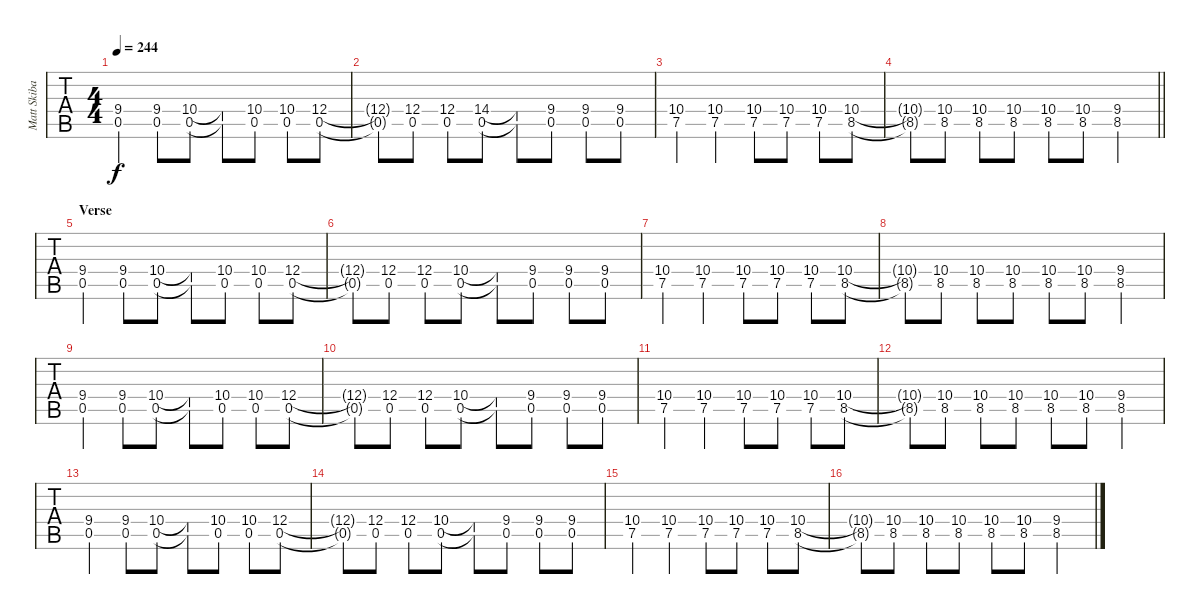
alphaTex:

\track ("Matt Skiba - Guitar" "Matt Skiba") {instrument distortionguitar}
\staff {tabs}
\tuning (E4 B3 G3 D3 A2 E2) {hide}
\ts (4 4)
\tempo 244
\clef g2
\ks c
(9.4 0.5).4{dy f} (9.4 0.5).8 (10.4 0.5).8 (10.4{t} 0.5{t}).8 (10.4 0.5).8 (10.4 0.5).8 (12.4 0.5).8 |
(12.4{t} 0.5{t}).8 (12.4 0.5).8 (12.4 0.5).8 (14.4 0.5).8 (14.4{t} 0.5{t}).8 (9.4 0.5).8 (9.4 0.5).8 (9.4 0.5).8 |
(10.4 7.5).4 (10.4 7.5).4 (10.4 7.5).8 (10.4 7.5).8 (10.4 7.5).8 (10.4 8.5).8 |
\barLineRight lightlight
(10.4{t} 8.5{t}).8 (10.4 8.5).8 (10.4 8.5).8 (10.4 8.5).8 (10.4 8.5).8 (10.4 8.5).8 (9.4 8.5).4 |
\section ("" "Verse")
(9.4 0.5).4 (9.4 0.5).8 (10.4 0.5).8 (10.4{t} 0.5{t}).8 (10.4 0.5).8 (10.4 0.5).8 (12.4 0.5).8 |
(12.4{t} 0.5{t}).8 (12.4 0.5).8 (12.4 0.5).8 (10.4 0.5).8 (10.4{t} 0.5{t}).8 (9.4 0.5).8 (9.4 0.5).8 (9.4 0.5).8 |
(10.4 7.5).4 (10.4 7.5).4 (10.4 7.5).8 (10.4 7.5).8 (10.4 7.5).8 (10.4 8.5).8 |
(10.4{t} 8.5{t}).8 (10.4 8.5).8 (10.4 8.5).8 (10.4 8.5).8 (10.4 8.5).8 (10.4 8.5).8 (9.4 8.5).4 |
(9.4 0.5).4 (9.4 0.5).8 (10.4 0.5).8 (10.4{t} 0.5{t}).8 (10.4 0.5).8 (10.4 0.5).8 (12.4 0.5).8 |
(12.4{t} 0.5{t}).8 (12.4 0.5).8 (12.4 0.5).8 (10.4 0.5).8 (10.4{t} 0.5{t}).8 (9.4 0.5).8 (9.4 0.5).8 (9.4 0.5).8 |
(10.4 7.5).4 (10.4 7.5).4 (10.4 7.5).8 (10.4 7.5).8 (10.4 7.5).8 (10.4 8.5).8 |
(10.4{t} 8.5{t}).8 (10.4 8.5).8 (10.4 8.5).8 (10.4 8.5).8 (10.4 8.5).8 (10.4 8.5).8 (9.4 8.5).4 |
(9.4 0.5).4 (9.4 0.5).8 (10.4 0.5).8 (10.4{t} 0.5{t}).8 (10.4 0.5).8 (10.4 0.5).8 (12.4 0.5).8 |
(12.4{t} 0.5{t}).8 (12.4 0.5).8 (12.4 0.5).8 (10.4 0.5).8 (10.4{t} 0.5{t}).8 (9.4 0.5).8 (9.4 0.5).8 (9.4 0.5).8 |
(10.4 7.5).4 (10.4 7.5).4 (10.4 7.5).8 (10.4 7.5).8 (10.4 7.5).8 (10.4 8.5).8 |
(10.4{t} 8.5{t}).8 (10.4 8.5).8 (10.4 8.5).8 (10.4 8.5).8 (10.4 8.5).8 (10.4 8.5).8 (9.4 8.5).4
